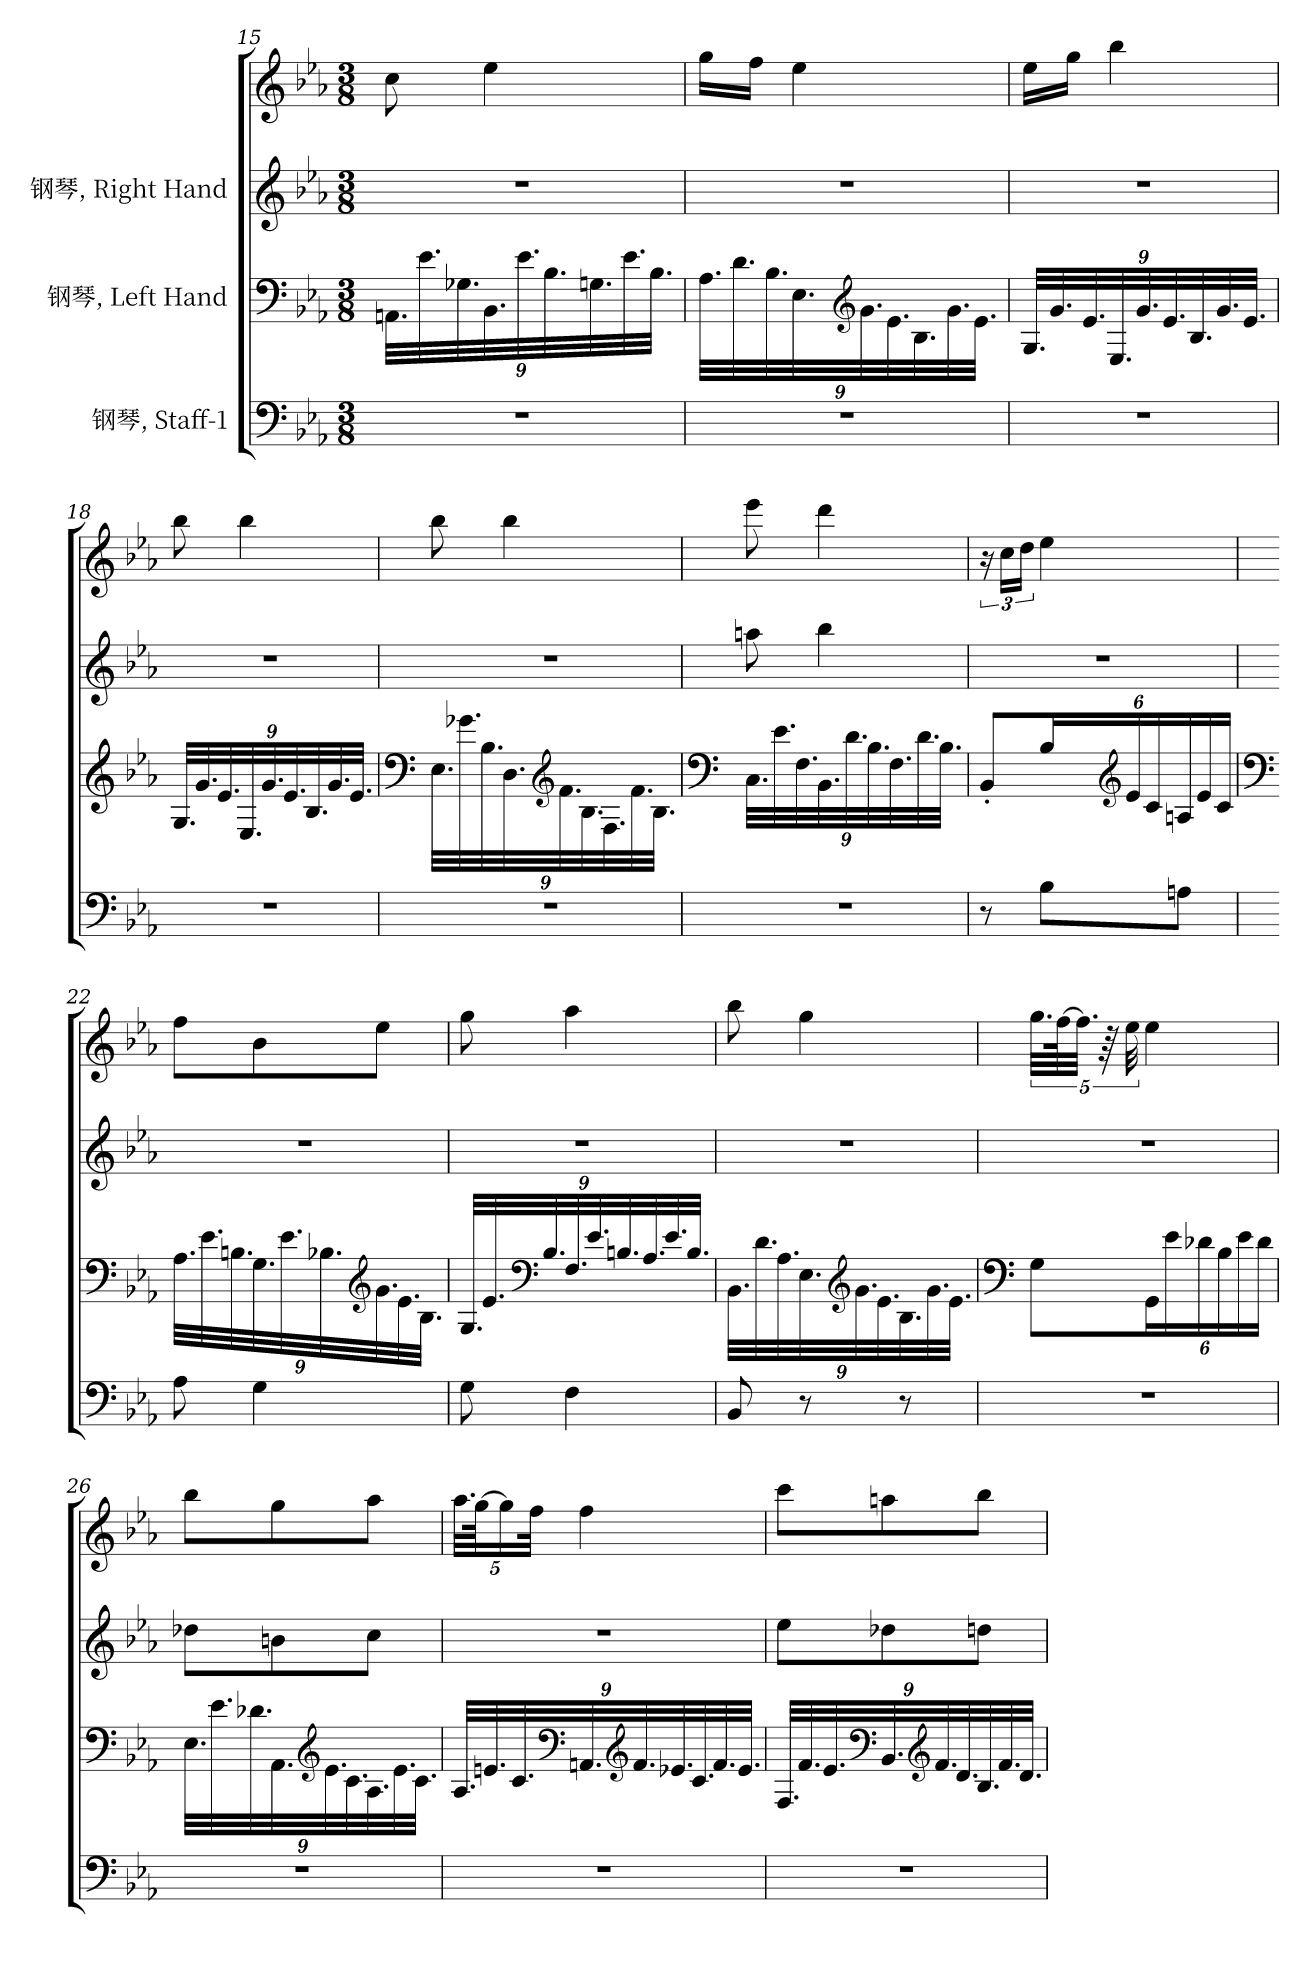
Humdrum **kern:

**kern	**kern	**kern	**kern
*part3	*part2	*part1	*part1
*staff4	*staff3	*staff2	*staff1
*I"钢琴, Staff-1	*I"钢琴, Left Hand	*I"钢琴, Right Hand	*
*clefF4	*clefF4	*clefG2	*clefG2
*k[b-e-a-]	*k[b-e-a-]	*k[b-e-a-]	*k[b-e-a-]
*M3/8	*M3/8	*M3/8	*M3/8
*	*Xbrackettup	*	*
=15	=15	=15	=15
4.r	36.AAn\LLL	4.r	8cc\
.	36.e-\	.	.
.	36.G-X\	.	.
.	36.BB-\	.	4ee-\
.	36.e-\	.	.
.	36.B-\	.	.
.	36.Gn\	.	.
.	36.e-\	.	.
.	36.B-\JJJ	.	.
!!LO:LB:g=z
=16	=16	=16	=16
4.r	36.A-\LLL	4.r	16gg\LL
.	36.d\	.	.
.	.	.	16ff\JJ
.	36.B-\	.	.
.	36.E-\	.	4ee-\
*	*clefG2	*	*
.	36.g\	.	.
.	36.e-\	.	.
.	36.B-\	.	.
.	36.g\	.	.
.	36.e-\JJJ	.	.
=17	=17	=17	=17
4.r	36.G/LLL	4.r	16ee-\LL
.	36.g/	.	.
.	.	.	16gg\JJ
.	36.e-/	.	.
.	36.E-/	.	4bb-\
.	36.g/	.	.
.	36.e-/	.	.
.	36.B-/	.	.
.	36.g/	.	.
.	36.e-/JJJ	.	.
=18	=18	=18	=18
4.r	36.G/LLL	4.r	8bb-\
.	36.g/	.	.
.	36.e-/	.	.
.	36.E-/	.	4bb-\
.	36.g/	.	.
.	36.e-/	.	.
.	36.B-/	.	.
.	36.g/	.	.
.	36.e-/JJJ	.	.
!!LO:PB:g=z
=19	=19	=19	=19
*	*clefF4	*	*
4.r	36.E-\LLL	4.r	8bb-\
.	36.g-X\	.	.
.	36.B-\	.	.
.	36.D\	.	4bb-\
*	*clefG2	*	*
.	36.f\	.	.
.	36.B-\	.	.
.	36.F\	.	.
.	36.f\	.	.
.	36.B-\JJJ	.	.
=20	=20	=20	=20
*	*clefF4	*	*
*	*	*	*MM38
4.r	36.C\LLL	8aan\	8eee-\
.	36.e-\	.	.
.	36.F\	.	.
*	*	*	*MM40
.	36.BB-\	4bb-\	4ddd\
.	36.d\	.	.
.	36.B-\	.	.
.	36.F\	.	.
.	36.d\	.	.
.	36.B-\JJJ	.	.
!!LO:LB:g=z
=21	=21	=21	=21
*	*	*	*MM44
8r	8BB-'/L	4.r	24r
.	.	.	24cc\LL
.	.	.	24dd\JJ
8B-\L	24B-/L	.	4ee-\
*	*clefG2	*	*
.	24e-/	.	.
.	24c/	.	.
8An\J	24An/	.	.
.	24e-/	.	.
.	24c/JJ	.	.
=22	=22	=22	=22
*	*clefF4	*	*
8A-\	36.A-\LLL	4.r	8ff\L
.	36.e-\	.	.
.	36.Bn\	.	.
4G\	36.G\	.	8b-\
.	36.e-\	.	.
.	36.B-X\	.	.
*	*clefG2	*	*
.	36.g\	.	8ee-\J
.	36.e-\	.	.
.	36.B-\JJJ	.	.
!!LO:LB:g=z
=23	=23	=23	=23
8G\	36.G/LLL	4.r	8gg\
.	36.e-/	.	.
*	*clefF4	*	*
.	36.B-/	.	.
4F\	36.F/	.	4aa-\
.	36.e-/	.	.
.	36.Bn/	.	.
.	36.A-/	.	.
.	36.e-/	.	.
.	36.B/JJJ	.	.
=24	=24	=24	=24
8BB-/	36.BB-\LLL	4.r	8bb-\
.	36.d\	.	.
.	36.A-\	.	.
*	*	*	*MM38
8r	36.E-\	.	4gg\
*	*clefG2	*	*
.	36.g\	.	.
.	36.e-\	.	.
8r	36.B-\	.	.
.	36.g\	.	.
.	36.e-\JJJ	.	.
!!LO:PB:g=z
=25	=25	=25	=25
*	*clefF4	*	*
4.r	8G\L	4.r	40.gg\LLL
.	.	.	[80ff\K
.	.	.	40.ff\JJJ]
.	.	.	80r
.	.	.	40ee-\
.	24GG\L	.	4ee-\
.	24e-\	.	.
.	24d-X\	.	.
.	24B-\	.	.
.	24e-\	.	.
.	24d-\JJ	.	.
=26	=26	=26	=26
4.r	36.E-\LLL	8dd-X\L	8bb-\L
.	36.e-\	.	.
.	36.d-X\	.	.
.	36.AA-\	8bn\	8gg\
*	*clefG2	*	*
.	36.e-\	.	.
.	36.c\	.	.
.	36.A-\	8cc\J	8aa-\J
.	36.e-\	.	.
.	36.c\JJJ	.	.
!!LO:LB:g=z
=27	=27	=27	=27
*	*	*	*Xbrackettup
*	*	*	*MM48
4.r	36.A-/LLL	4.r	40.aa-\LLL
.	.	.	[80gg\JK
.	36.en/	.	.
.	.	.	20gg\]
.	36.c/	.	.
.	.	.	40ff\JJk
*	*clefF4	*	*
.	36.AAn/	.	4ff\
*	*clefG2	*	*
.	36.f/	.	.
.	36.e-X/	.	.
.	36.c/	.	.
.	36.f/	.	.
.	36.e-/JJJ	.	.
=28	=28	=28	=28
4.r	36.F/LLL	8ee-\L	8ccc\L
.	36.f/	.	.
.	36.e-/	.	.
*	*clefF4	*	*
*	*	*	*MM40
.	36.BB-/	8dd-X\	8aan\
*	*clefG2	*	*
.	36.f/	.	.
.	36.d/	.	.
.	36.B-/	8ddn\J	8bb-\J
.	36.f/	.	.
.	36.d/JJJ	.	.
=	=	=	=
*-	*-	*-	*-
